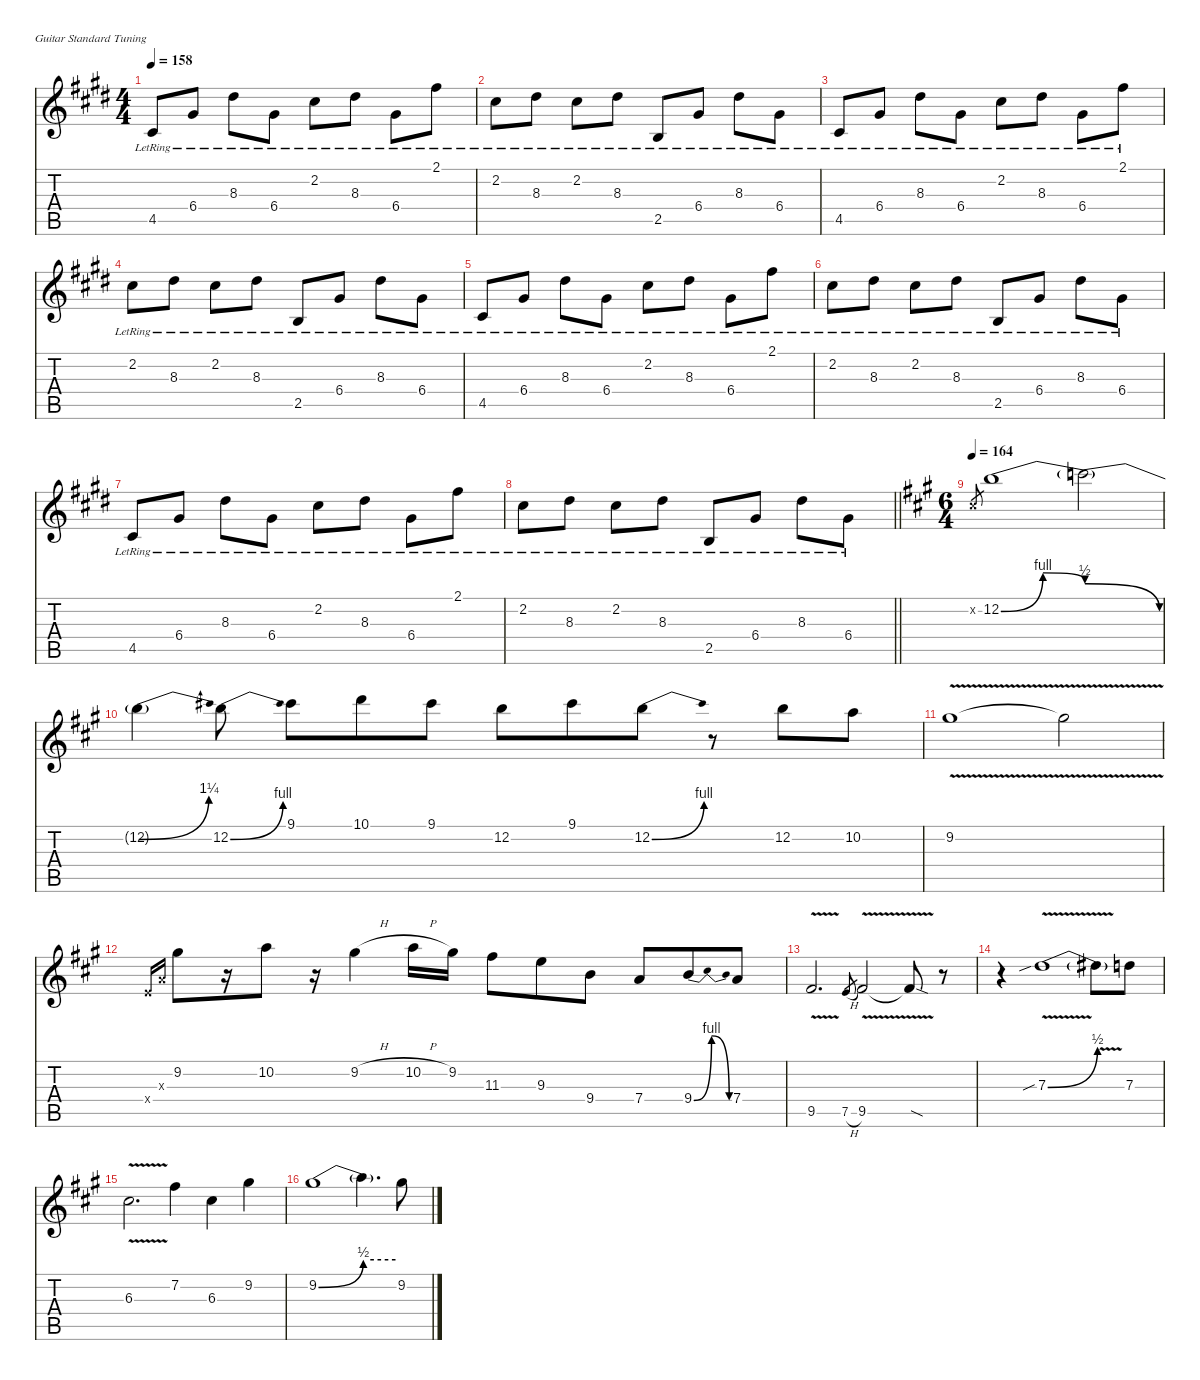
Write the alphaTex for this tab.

\defaultSystemsLayout 4
\hideDynamics
\bracketExtendMode nobrackets
\singleTrackTrackNamePolicy hidden
\multiTrackTrackNamePolicy hidden
\firstSystemTrackNameMode fullname
\firstSystemTrackNameOrientation horizontal
\otherSystemsTrackNameOrientation horizontal
\track ("Clean guitar" "jz.guit.") {defaultSystemsLayout 4 mute instrument electricguitarjazz}
\staff {score tabs}
\tuning (E4 B3 G3 D3 A2 E2)
\ts (4 4)
\tempo 158
\clef g2
\ks c#minor
4.5{lr acc #}.8{dy mf beam Up} 6.4{lr acc #}.8{beam Up} 8.3{lr acc #}.8{beam Down} 6.4{lr acc #}.8{beam Down} 2.2{lr acc #}.8{beam Down} 8.3{lr acc #}.8{beam Down} 6.4{lr acc #}.8{beam Down} 2.1{lr acc #}.8{beam Down} |
2.2{lr acc #}.8{beam Down} 8.3{lr acc #}.8{beam Down} 2.2{lr acc #}.8{beam Down} 8.3{lr acc #}.8{beam Down} 2.5{lr acc forcenatural}.8{beam Up} 6.4{lr acc #}.8{beam Up} 8.3{lr acc #}.8{beam Down} 6.4{lr acc #}.8{beam Down} |
4.5{lr acc #}.8{beam Up} 6.4{lr acc #}.8{beam Up} 8.3{lr acc #}.8{beam Down} 6.4{lr acc #}.8{beam Down} 2.2{lr acc #}.8{beam Down} 8.3{lr acc #}.8{beam Down} 6.4{lr acc #}.8{beam Down} 2.1{lr acc #}.8{beam Down} |
2.2{lr acc #}.8{beam Down} 8.3{lr acc #}.8{beam Down} 2.2{lr acc #}.8{beam Down} 8.3{lr acc #}.8{beam Down} 2.5{lr acc forcenatural}.8{beam Up} 6.4{lr acc #}.8{beam Up} 8.3{lr acc #}.8{beam Down} 6.4{lr acc #}.8{beam Down} |
4.5{lr acc #}.8{beam Up} 6.4{lr acc #}.8{beam Up} 8.3{lr acc #}.8{beam Down} 6.4{lr acc #}.8{beam Down} 2.2{lr acc #}.8{beam Down} 8.3{lr acc #}.8{beam Down} 6.4{lr acc #}.8{beam Down} 2.1{lr acc #}.8{beam Down} |
2.2{lr acc #}.8{beam Down} 8.3{lr acc #}.8{beam Down} 2.2{lr acc #}.8{beam Down} 8.3{lr acc #}.8{beam Down} 2.5{lr acc forcenatural}.8{beam Up} 6.4{lr acc #}.8{beam Up} 8.3{lr acc #}.8{beam Down} 6.4{lr acc #}.8{beam Down} |
4.5{lr acc #}.8{beam Up} 6.4{lr acc #}.8{beam Up} 8.3{lr acc #}.8{beam Down} 6.4{lr acc #}.8{beam Down} 2.2{lr acc #}.8{beam Down} 8.3{lr acc #}.8{beam Down} 6.4{lr acc #}.8{beam Down} 2.1{lr acc #}.8{beam Down} |
\barLineRight lightlight
2.2{lr acc #}.8{beam Down} 8.3{lr acc #}.8{beam Down} 2.2{lr acc #}.8{beam Down} 8.3{lr acc #}.8{beam Down} 2.5{lr acc forcenatural}.8{beam Up} 6.4{lr acc #}.8{beam Up} 8.3{lr acc #}.8{beam Down} 6.4{lr acc #}.8{beam Down} |
\ts (6 4)
\beaming (8 3 3 3 3)
\tempo 164
\ks f#minor
2.2{x acc #}.8{gr dy f instrument overdrivenguitar beam Up} 12.2{be (bendrelease 0 0 30 4 30 4 60 2) acc forcenatural}.1{dy ff beam Down} 12.2{be (release 0 2 60 0) t}.2{dy f beam Down} |
12.2{be (bend 0 0 60 5) t acc forcenatural}.4{beam Down} 12.2{be (bend 0 0 30 4) acc forcenatural}.8{dy ff beam Down} 9.1{acc #}.8{beam Down} 10.1{acc forcenatural}.8{beam Down} 9.1{acc #}.8{beam Down} 12.2{acc forcenatural}.8{beam Down} 9.1{acc #}.8{beam Down} 12.2{be (bend 0 0 30 4) acc forcenatural}.8{beam Down} r.8{beam Down} 12.2{acc forcenatural}.8{beam Down} 10.2{acc forcenatural}.8{beam Down} |
9.2{v acc #}.1{beam Down} 9.2{v t acc #}.2{dy f beam Down} |
2.4{x acc forcenatural}.16{gr onbeat dy ff beam Up} 2.3{x acc forcenatural}.16{gr onbeat dy f beam Up} 9.2{acc #}.8{dy ff beam Down} r.16{beam Down} 10.2{acc forcenatural}.8{beam Down} r.16{beam Down} 9.2{h acc #}.4{beam Down} 10.2{h acc forcenatural}.16{beam Down} 9.2{acc #}.16{beam Down} 11.3{acc #}.8{beam Down} 9.3{acc forcenatural}.8{beam Down} 9.4{acc forcenatural}.8{beam Down} 7.4{acc forcenatural}.8{beam Up} 9.4{be (bendrelease 0 0 30 4 30 4 60 0) acc forcenatural}.8{beam Up} 7.4{acc forcenatural}.8{beam Up} |
9.5{v acc #}.2{d beam Up} 7.5{h acc forcenatural}.8{gr dy f beam Up} 9.5{v acc #}.2{dy ff beam Up} 9.5{v sod t acc #}.8{dy f beam Up} r.8{beam Up} |
r.4{beam Down} 7.3{be (bend 0 0 10.2 2) v sib acc forcenatural}.1{dy ff beam Down} 7.3{v t}.8{dy f beam Down} 7.3{acc forcenatural}.8{dy ff beam Down} |
6.3{v acc #}.2{d beam Down} 7.2{acc #}.4{beam Down} 6.3{acc #}.4{beam Down} 9.2{acc #}.4{beam Down} |
9.2{be (bend 0 0 60 2) acc #}.1{beam Down} 9.2{be (hold 0 2 60 2) t}.4{d dy f beam Down} 9.2{be (hold 0 0 60 0) acc #}.8{dy ff beam Down}
